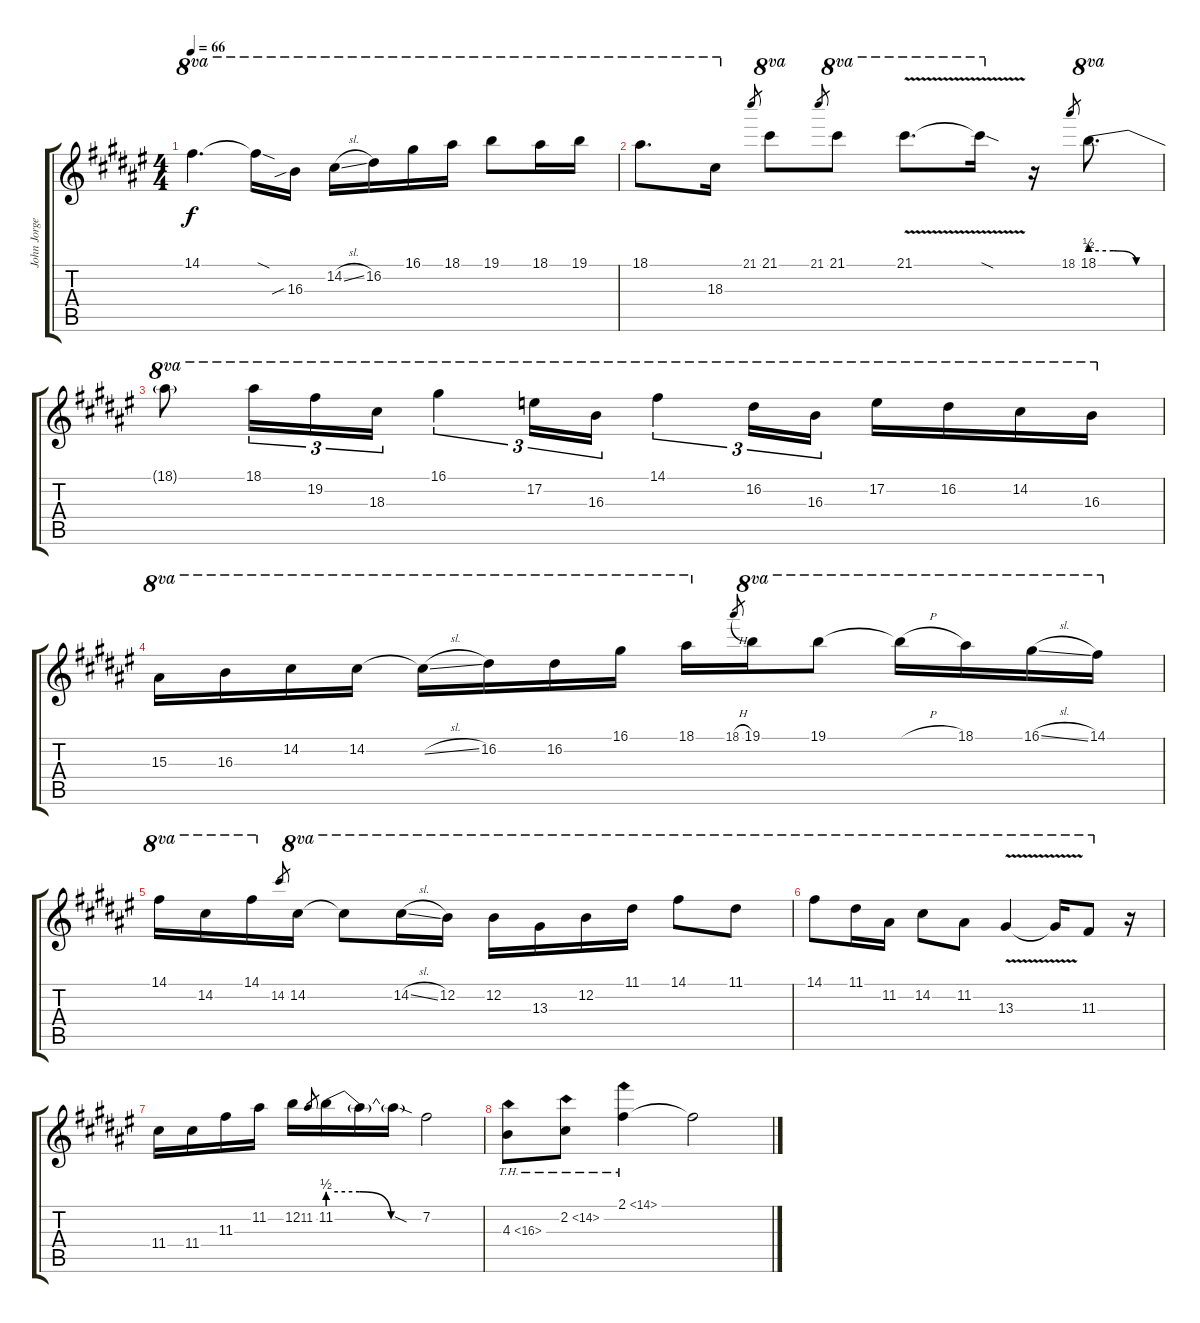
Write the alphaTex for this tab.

\track ("John Jorgenson Gtr 3" "John Jorge") {instrument distortionguitar}
\staff {score tabs}
\tuning (E4 B3 G3 D3 A2 E2) {hide}
\ts (4 4)
\tempo 66
\clef g2
\ks f#
14.1.4{d ot 8va dy f} 14.1{sod t}.16{ot 8va} 16.3{sib}.16{ot 8va} 14.2{sl}.16{ot 8va} 16.2.16{ot 8va} 16.1.16{ot 8va} 18.1.16{ot 8va} 19.1.8{ot 8va} 18.1.16{ot 8va} 19.1.16{ot 8va} |
18.1.8{d ot 8va} 18.3.16{ot 8va} 21.1.8{gr} 21.1.8{ot 8va} 21.1.8{gr} 21.1.8{ot 8va} 21.1{v}.8{d ot 8va} 21.1{sod t}.16{ot 8va} r.16 18.1.8{gr} 18.1{be (custom 0 2 20 2 40 0 60 0)}.8{d ot 8va} |
18.1{t}.8{ot 8va} 18.1.16{tu (3 2) ot 8va} 19.2.16{tu (3 2) ot 8va} 18.3.16{tu (3 2) ot 8va} 16.1.4{tu (3 2) ot 8va} 17.2.16{tu (3 2) ot 8va} 16.3.16{tu (3 2) ot 8va} 14.1.4{tu (3 2) ot 8va} 16.2.16{tu (3 2) ot 8va} 16.3.16{tu (3 2) ot 8va} 17.2.16{ot 8va} 16.2.16{ot 8va} 14.2.16{ot 8va} 16.3.16{ot 8va} |
15.3.16{ot 8va} 16.3.16{ot 8va} 14.2.16{ot 8va} 14.2.16{ot 8va} 14.2{sl t}.16{ot 8va} 16.2.16{ot 8va} 16.2.16{ot 8va} 16.1.16{ot 8va} 18.1.16{ot 8va} 18.1{h}.8{gr} 19.1.16{ot 8va} 19.1.8{ot 8va} 19.1{h t}.16{ot 8va} 18.1.16{ot 8va} 16.1{sl}.16{ot 8va} 14.1.16{ot 8va} |
14.1.16{ot 8va} 14.2.16{ot 8va} 14.1.16{ot 8va} 14.2.8{gr} 14.2.16{ot 8va} 14.2{t}.8{ot 8va} 14.2{sl}.16{ot 8va} 12.2.16{ot 8va} 12.2.16{ot 8va} 13.3.16{ot 8va} 12.2.16{ot 8va} 11.1.16{ot 8va} 14.1.8{ot 8va} 11.1.8{ot 8va} |
14.1.8{ot 8va} 11.1.16{ot 8va} 11.2.16{ot 8va} 14.2.8{ot 8va} 11.2.8{ot 8va} 13.3{v}.4{ot 8va} 13.3{t}.16{ot 8va} 11.3.8{ot 8va} r.16 |
11.4.16 11.4.16 11.3.16 11.2.16 12.2.16 11.2.8{gr} 11.2{be (custom 0 2 20 2 40 0 60 0)}.16 11.2{t}.16 11.2{sod t}.16 7.2.2 |
4.3{th 12}.8 2.2{th 12}.8 2.1{th 12}.4 2.1{t}.2
